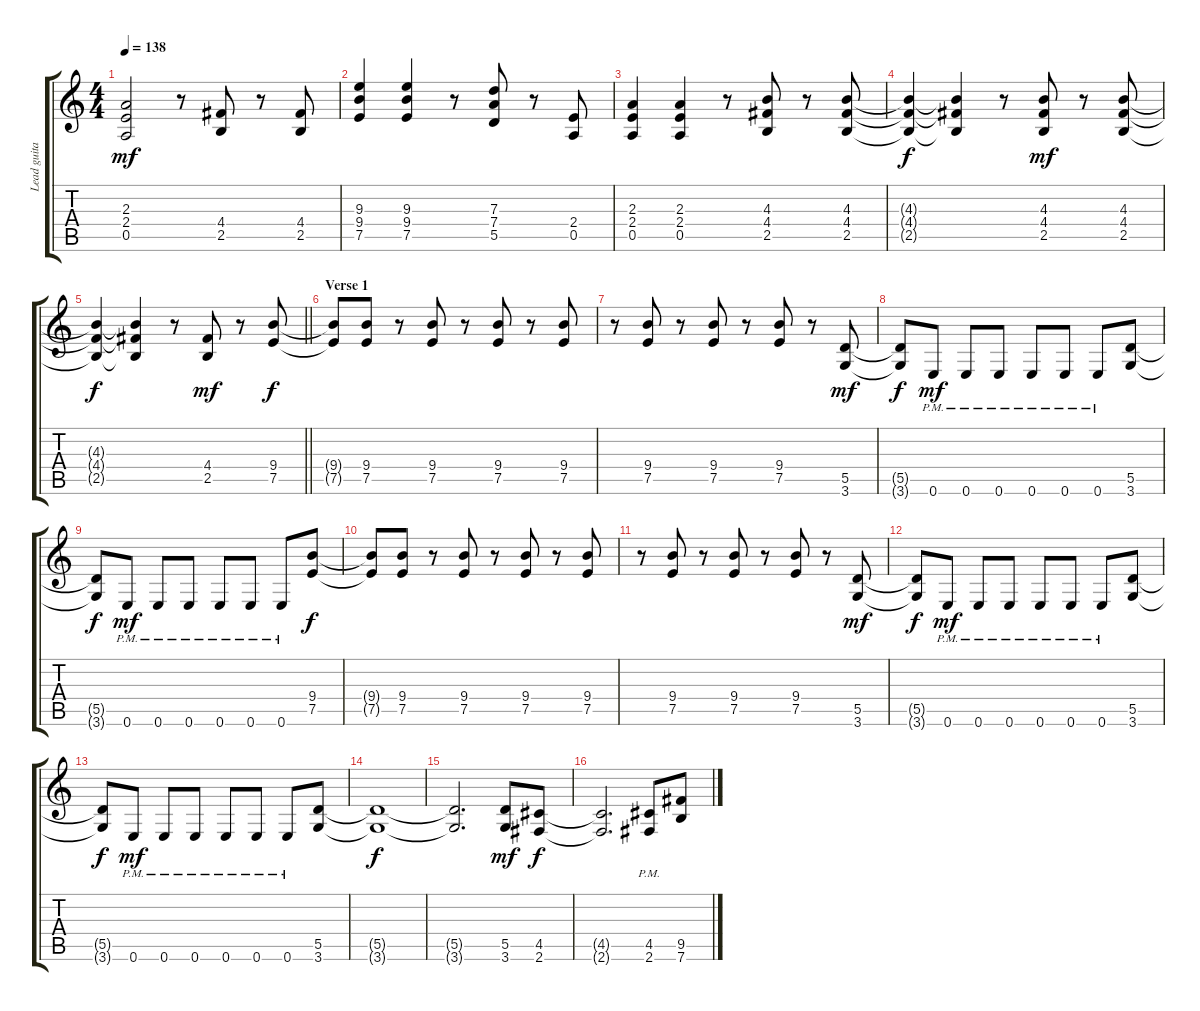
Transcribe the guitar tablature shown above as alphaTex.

\track ("Lead guitar" "Lead guita") {instrument distortionguitar}
\staff {score tabs}
\tuning (E4 B3 G3 D3 A2 E2) {hide}
\ts (4 4)
\tempo 138
\clef g2
\ks c
(2.3 2.4 0.5).2{dy mf} r.8 (4.4 2.5).8 r.8 (4.4 2.5).8 |
(9.3 9.4 7.5).4 (9.3 9.4 7.5).4 r.8 (7.3 7.4 5.5).8 r.8 (2.4 0.5).8 |
(2.3 2.4 0.5).4 (2.3 2.4 0.5).4 r.8 (4.3 4.4 2.5).8 r.8 (4.3 4.4 2.5).8 |
(4.3{t} 4.4{t} 2.5{t}).4{dy f} (4.3{t} 4.4{t} 2.5{t}).4 r.8 (4.3 4.4 2.5).8{dy mf} r.8 (4.3 4.4 2.5).8 |
\barLineRight lightlight
(4.3{t} 4.4{t} 2.5{t}).4{dy f} (4.3{t} 4.4{t} 2.5{t}).4 r.8 (4.4 2.5).8{dy mf} r.8 (9.4 7.5).8{dy f} |
\section ("" "Verse 1")
(9.4{t} 7.5{t}).8 (9.4 7.5).8 r.8 (9.4 7.5).8 r.8 (9.4 7.5).8 r.8 (9.4 7.5).8 |
r.8 (9.4 7.5).8 r.8 (9.4 7.5).8 r.8 (9.4 7.5).8 r.8 (5.5 3.6).8{dy mf} |
(5.5{t} 3.6{t}).8{dy f} 0.6{pm}.8{dy mf} 0.6{pm}.8 0.6{pm}.8 0.6{pm}.8 0.6{pm}.8 0.6{pm}.8 (5.5 3.6).8 |
(5.5{t} 3.6{t}).8{dy f} 0.6{pm}.8{dy mf} 0.6{pm}.8 0.6{pm}.8 0.6{pm}.8 0.6{pm}.8 0.6{pm}.8 (9.4 7.5).8{dy f} |
(9.4{t} 7.5{t}).8 (9.4 7.5).8 r.8 (9.4 7.5).8 r.8 (9.4 7.5).8 r.8 (9.4 7.5).8 |
r.8 (9.4 7.5).8 r.8 (9.4 7.5).8 r.8 (9.4 7.5).8 r.8 (5.5 3.6).8{dy mf} |
(5.5{t} 3.6{t}).8{dy f} 0.6{pm}.8{dy mf} 0.6{pm}.8 0.6{pm}.8 0.6{pm}.8 0.6{pm}.8 0.6{pm}.8 (5.5 3.6).8 |
(5.5{t} 3.6{t}).8{dy f} 0.6{pm}.8{dy mf} 0.6{pm}.8 0.6{pm}.8 0.6{pm}.8 0.6{pm}.8 0.6{pm}.8 (5.5 3.6).8 |
(5.5{t} 3.6{t}).1{dy f} |
(5.5{t} 3.6{t}).2{d} (5.5 3.6).8{dy mf} (4.5 2.6).8{dy f} |
(4.5{t} 2.6{t}).2{d} (4.5{pm} 2.6{pm}).8 (9.5 7.6).8
